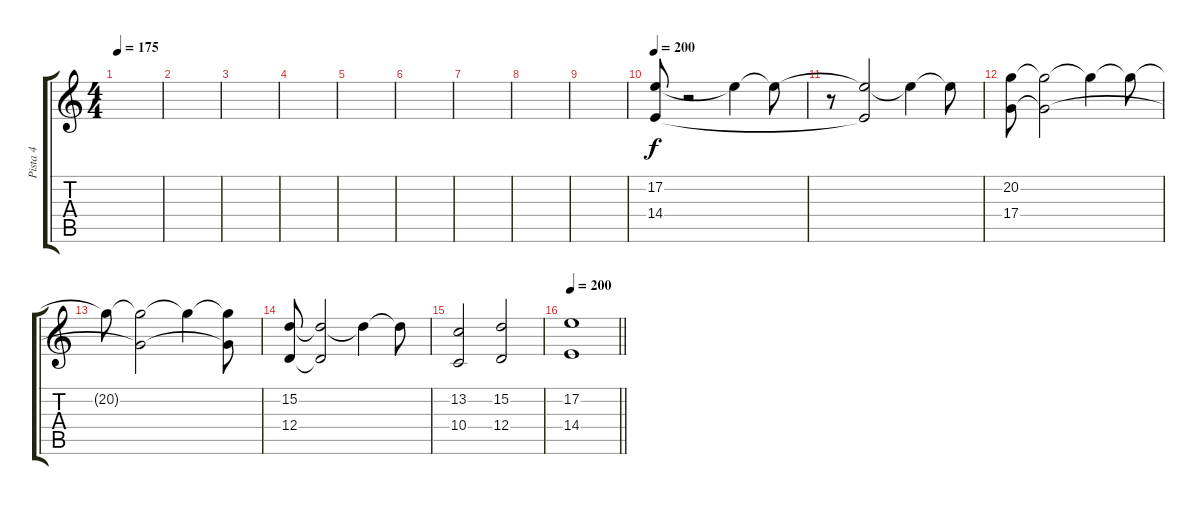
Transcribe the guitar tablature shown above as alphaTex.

\track ("Pista 4" "Pista 4") {instrument pad7halo}
\staff {score tabs}
\tuning (E4 B3 G3 D3 A2 E2) {hide}
\ts (4 4)
\tempo 175
\clef g2
\ks c
|
|
|
|
|
|
|
|
|
\tempo 200
(17.2 14.4).8 r.2{volume 12} 17.2{t}.4 17.2{t}.8 |
r.8 (17.2{t} 14.4{t}).2{volume 12} 17.2{t}.4 17.2{t}.8 |
(20.2 17.4).8 (20.2{t} 17.4{t}).2{volume 12} 20.2{t}.4 20.2{t}.8 |
20.2{t}.8 (20.2{t} 17.4{t}).2{volume 12} 20.2{t}.4 (20.2{t} 17.4{t}).8 |
(15.2 12.4).8 (15.2{t} 12.4{t}).2{volume 12} 15.2{t}.4 15.2{t}.8 |
(13.2 10.4).2 (15.2 12.4).2 |
\tempo 200
\barLineRight lightlight
(17.2 14.4).1
